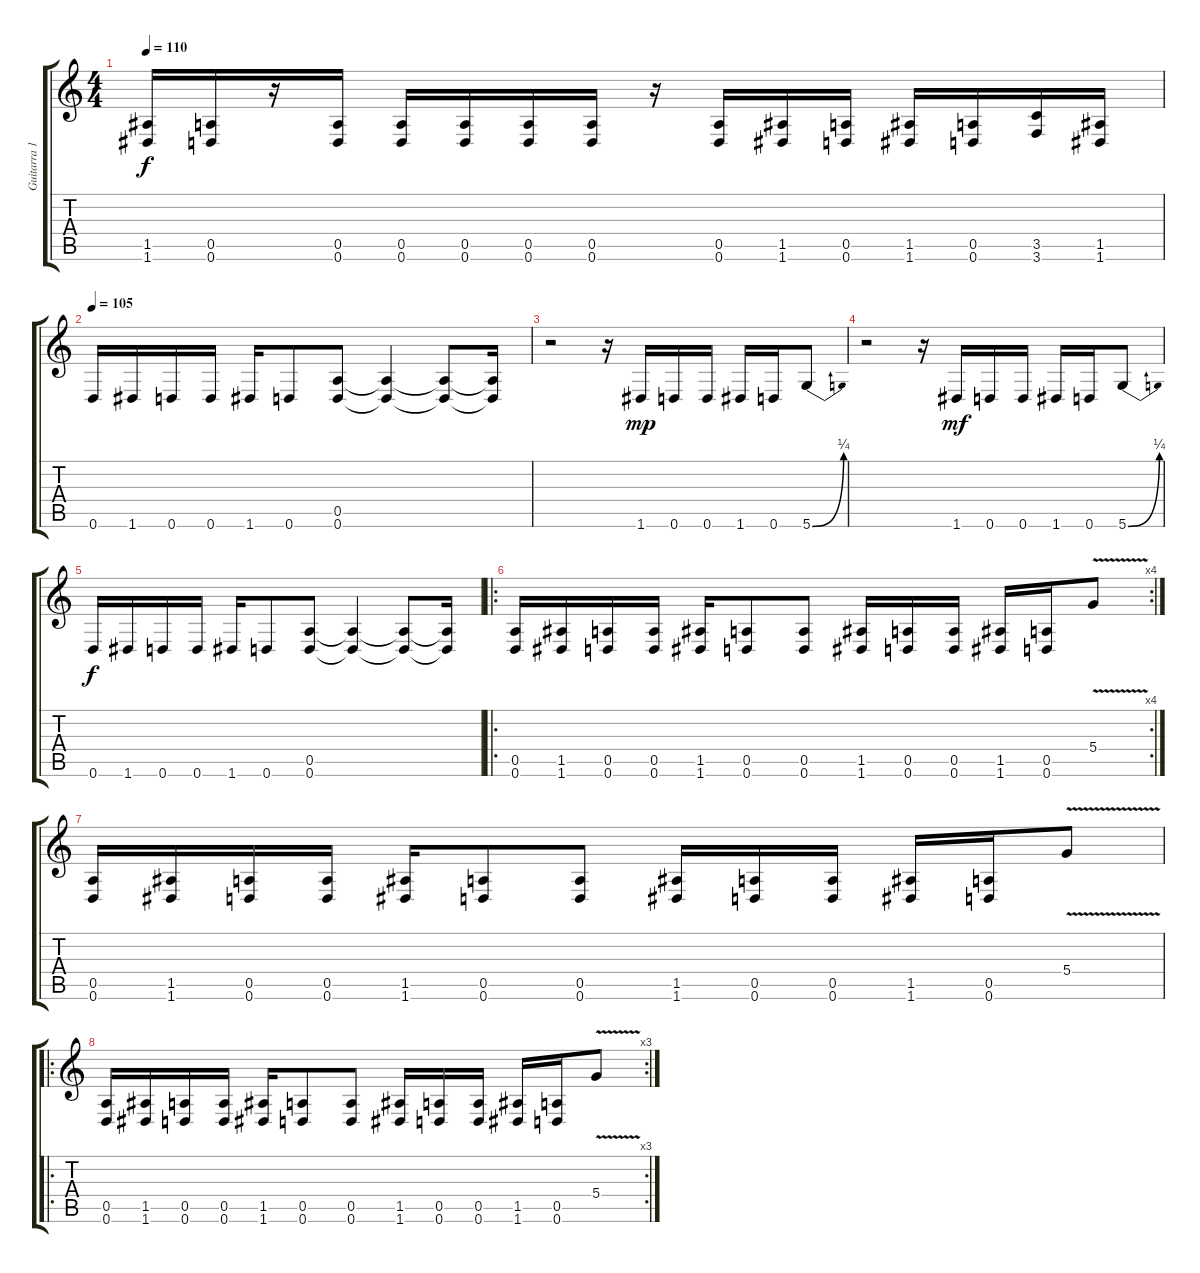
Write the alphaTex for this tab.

\track ("Guitarra 1" "Guitarra 1") {instrument distortionguitar}
\staff {score tabs}
\tuning (E4 B3 G3 D3 A2 D2) {hide}
\ts (4 4)
\tempo 110
\clef g2
\ks c
(1.5 1.6).16{dy f} (0.5 0.6).16 r.16 (0.5 0.6).16 (0.5 0.6).16 (0.5 0.6).16 (0.5 0.6).16 (0.5 0.6).16 r.16 (0.5 0.6).16 (1.5 1.6).16 (0.5 0.6).16 (1.5 1.6).16 (0.5 0.6).16 (3.5 3.6).16 (1.5 1.6).16 |
\tempo 105
0.6.16 1.6.16 0.6.16 0.6.16 1.6.16 0.6.8 (0.5 0.6).8 (0.5{t} 0.6{t}).4 (0.5{t} 0.6{t}).8 (0.5{t} 0.6{t}).16 |
r.2 r.16 1.6.16{dy mp} 0.6.16 0.6.16 1.6.16 0.6.16 5.6{be (bend 0 0 60 1)}.8 |
r.2 r.16 1.6.16{dy mf} 0.6.16 0.6.16 1.6.16 0.6.16 5.6{be (bend 0 0 60 1)}.8 |
0.6.16{dy f} 1.6.16 0.6.16 0.6.16 1.6.16 0.6.8 (0.5 0.6).8 (0.5{t} 0.6{t}).4 (0.5{t} 0.6{t}).8 (0.5{t} 0.6{t}).16 |
\ro
\rc 4
(0.5 0.6).16{instrument distortionguitar} (1.5 1.6).16 (0.5 0.6).16 (0.5 0.6).16 (1.5 1.6).16 (0.5 0.6).8 (0.5 0.6).8 (1.5 1.6).16 (0.5 0.6).16 (0.5 0.6).16 (1.5 1.6).16 (0.5 0.6).16 5.4{v}.8{instrument guitarharmonics} |
(0.5 0.6).16{instrument distortionguitar} (1.5 1.6).16 (0.5 0.6).16 (0.5 0.6).16 (1.5 1.6).16 (0.5 0.6).8 (0.5 0.6).8 (1.5 1.6).16 (0.5 0.6).16 (0.5 0.6).16 (1.5 1.6).16 (0.5 0.6).16 5.4{v}.8{instrument guitarharmonics} |
\ro
\rc 3
(0.5 0.6).16{instrument distortionguitar} (1.5 1.6).16 (0.5 0.6).16 (0.5 0.6).16 (1.5 1.6).16 (0.5 0.6).8 (0.5 0.6).8 (1.5 1.6).16 (0.5 0.6).16 (0.5 0.6).16 (1.5 1.6).16 (0.5 0.6).16 5.4{v}.8{instrument guitarharmonics}
